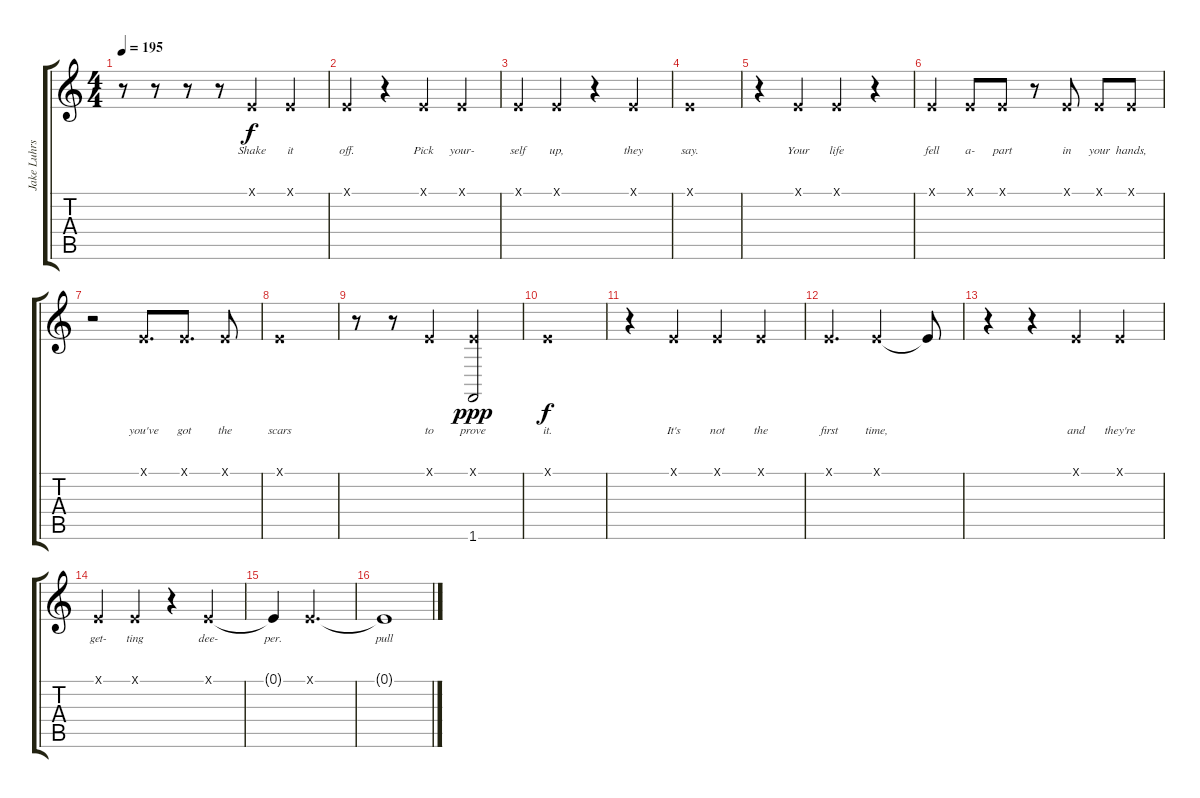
\track ("Jake Luhrs (Vocals)" "Jake Luhrs") {instrument voiceoohs}
\staff {score tabs}
\tuning (E4 B3 G3 D3 A2 E2) {hide}
\ts (4 4)
\tempo 195
\clef g2
\ks c
r.8{dy f} r.8 r.8 r.8 0.1{x}.4{lyrics (0 "Shake") lyrics (1 "") lyrics (2 "") lyrics (3 "") lyrics (4 "")} 0.1{x}.4{lyrics (0 "it") lyrics (1 "") lyrics (2 "") lyrics (3 "") lyrics (4 "")} |
0.1{x}.4{lyrics (0 "off.") lyrics (1 "") lyrics (2 "") lyrics (3 "") lyrics (4 "")} r.4 0.1{x}.4{lyrics (0 "Pick") lyrics (1 "") lyrics (2 "") lyrics (3 "") lyrics (4 "")} 0.1{x}.4{lyrics (0 "your-") lyrics (1 "") lyrics (2 "") lyrics (3 "") lyrics (4 "")} |
0.1{x}.4{lyrics (0 "self") lyrics (1 "") lyrics (2 "") lyrics (3 "") lyrics (4 "")} 0.1{x}.4{lyrics (0 "up,") lyrics (1 "") lyrics (2 "") lyrics (3 "") lyrics (4 "")} r.4 0.1{x}.4{lyrics (0 "they") lyrics (1 "") lyrics (2 "") lyrics (3 "") lyrics (4 "")} |
0.1{x}.1{lyrics (0 "say.") lyrics (1 "") lyrics (2 "") lyrics (3 "") lyrics (4 "")} |
r.4 0.1{x}.4{lyrics (0 "Your") lyrics (1 "") lyrics (2 "") lyrics (3 "") lyrics (4 "")} 0.1{x}.4{lyrics (0 "life") lyrics (1 "") lyrics (2 "") lyrics (3 "") lyrics (4 "")} r.4 |
0.1{x}.4{lyrics (0 "fell") lyrics (1 "") lyrics (2 "") lyrics (3 "") lyrics (4 "")} 0.1{x}.8{lyrics (0 "a-") lyrics (1 "") lyrics (2 "") lyrics (3 "") lyrics (4 "")} 0.1{x}.8{lyrics (0 "part") lyrics (1 "") lyrics (2 "") lyrics (3 "") lyrics (4 "")} r.8 0.1{x}.8{lyrics (0 "in") lyrics (1 "") lyrics (2 "") lyrics (3 "") lyrics (4 "")} 0.1{x}.8{lyrics (0 "your") lyrics (1 "") lyrics (2 "") lyrics (3 "") lyrics (4 "")} 0.1{x}.8{lyrics (0 "hands,") lyrics (1 "") lyrics (2 "") lyrics (3 "") lyrics (4 "")} |
r.2 0.1{x}.8{d lyrics (0 "you've") lyrics (1 "") lyrics (2 "") lyrics (3 "") lyrics (4 "")} 0.1{x}.8{d lyrics (0 "got") lyrics (1 "") lyrics (2 "") lyrics (3 "") lyrics (4 "")} 0.1{x}.8{lyrics (0 "the") lyrics (1 "") lyrics (2 "") lyrics (3 "") lyrics (4 "")} |
0.1{x}.1{lyrics (0 "scars") lyrics (1 "") lyrics (2 "") lyrics (3 "") lyrics (4 "")} |
r.8 r.8 0.1{x}.4{lyrics (0 "to") lyrics (1 "") lyrics (2 "") lyrics (3 "") lyrics (4 "")} (0.1{x} 1.6).2{lyrics (0 "prove") lyrics (1 "") lyrics (2 "") lyrics (3 "") lyrics (4 "") dy ppp} |
0.1{x}.1{lyrics (0 "it.") lyrics (1 "") lyrics (2 "") lyrics (3 "") lyrics (4 "") dy f} |
r.4 0.1{x}.4{lyrics (0 "It's") lyrics (1 "") lyrics (2 "") lyrics (3 "") lyrics (4 "")} 0.1{x}.4{lyrics (0 "not") lyrics (1 "") lyrics (2 "") lyrics (3 "") lyrics (4 "")} 0.1{x}.4{lyrics (0 "the") lyrics (1 "") lyrics (2 "") lyrics (3 "") lyrics (4 "")} |
0.1{x}.4{d lyrics (0 "first") lyrics (1 "") lyrics (2 "") lyrics (3 "") lyrics (4 "")} 0.1{x}.2{lyrics (0 "time,") lyrics (1 "") lyrics (2 "") lyrics (3 "") lyrics (4 "")} 0.1{t}.8{lyrics (0 "") lyrics (1 "") lyrics (2 "") lyrics (3 "") lyrics (4 "")} |
r.4 r.4 0.1{x}.4{lyrics (0 "and") lyrics (1 "") lyrics (2 "") lyrics (3 "") lyrics (4 "")} 0.1{x}.4{lyrics (0 "they're") lyrics (1 "") lyrics (2 "") lyrics (3 "") lyrics (4 "")} |
0.1{x}.4{lyrics (0 "get-") lyrics (1 "") lyrics (2 "") lyrics (3 "") lyrics (4 "")} 0.1{x}.4{lyrics (0 "ting") lyrics (1 "") lyrics (2 "") lyrics (3 "") lyrics (4 "")} r.4 0.1{x}.4{lyrics (0 "dee-") lyrics (1 "") lyrics (2 "") lyrics (3 "") lyrics (4 "")} |
0.1{t}.4{lyrics (0 "per.") lyrics (1 "") lyrics (2 "") lyrics (3 "") lyrics (4 "")} 0.1{x}.2{d lyrics (0 "") lyrics (1 "") lyrics (2 "") lyrics (3 "") lyrics (4 "")} |
0.1{t}.1{lyrics (0 "pull") lyrics (1 "") lyrics (2 "") lyrics (3 "") lyrics (4 "")}
